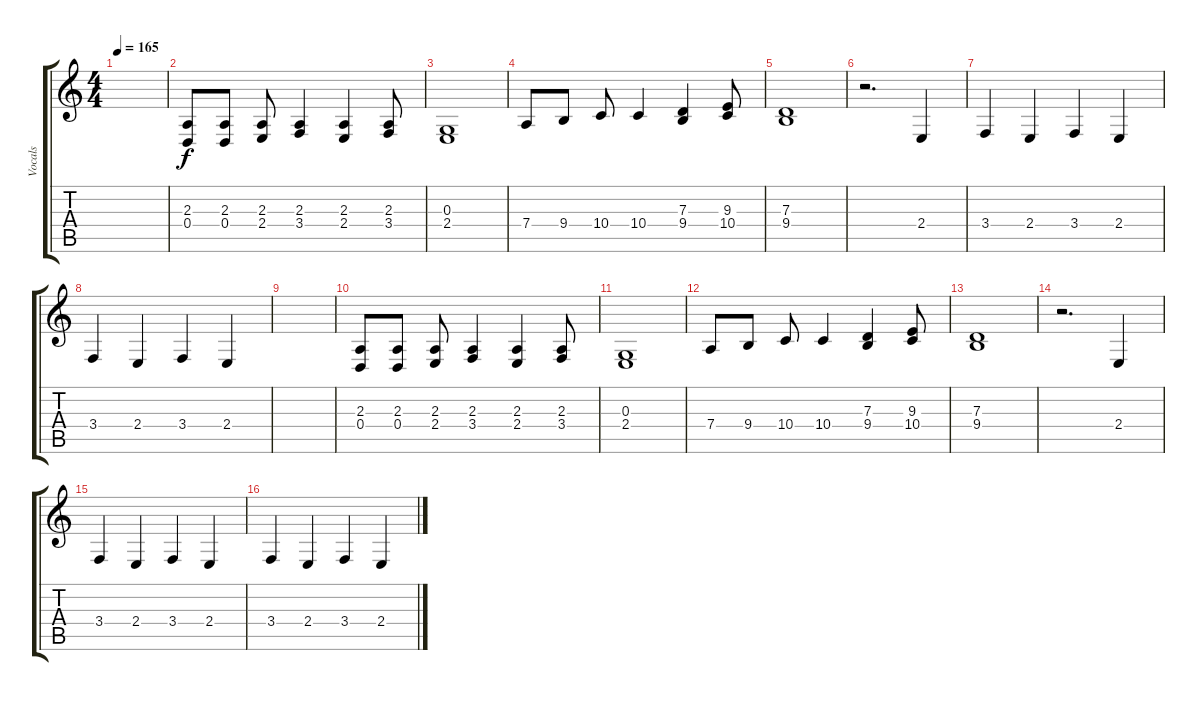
\track ("Vocals" "Vocals") {instrument clarinet}
\staff {score tabs}
\tuning (E4 B3 G3 D3 A2 E2) {hide}
\ts (4 4)
\tempo 165
\clef g2
\ks c
|
(2.3 0.4).8 (2.3 0.4).8 (2.3 2.4).8 (2.3 3.4).4 (2.3 2.4).4 (2.3 3.4).8 |
(0.3 2.4).1 |
7.4.8 9.4.8 10.4.8 10.4.4 (7.3 9.4).4 (9.3 10.4).8 |
(7.3 9.4).1 |
r.2{d} 2.4.4 |
3.4.4 2.4.4 3.4.4 2.4.4 |
3.4.4 2.4.4 3.4.4 2.4.4 |
|
(2.3 0.4).8 (2.3 0.4).8 (2.3 2.4).8 (2.3 3.4).4 (2.3 2.4).4 (2.3 3.4).8 |
(0.3 2.4).1 |
7.4.8 9.4.8 10.4.8 10.4.4 (7.3 9.4).4 (9.3 10.4).8 |
(7.3 9.4).1 |
r.2{d} 2.4.4 |
3.4.4 2.4.4 3.4.4 2.4.4 |
3.4.4 2.4.4 3.4.4 2.4.4
